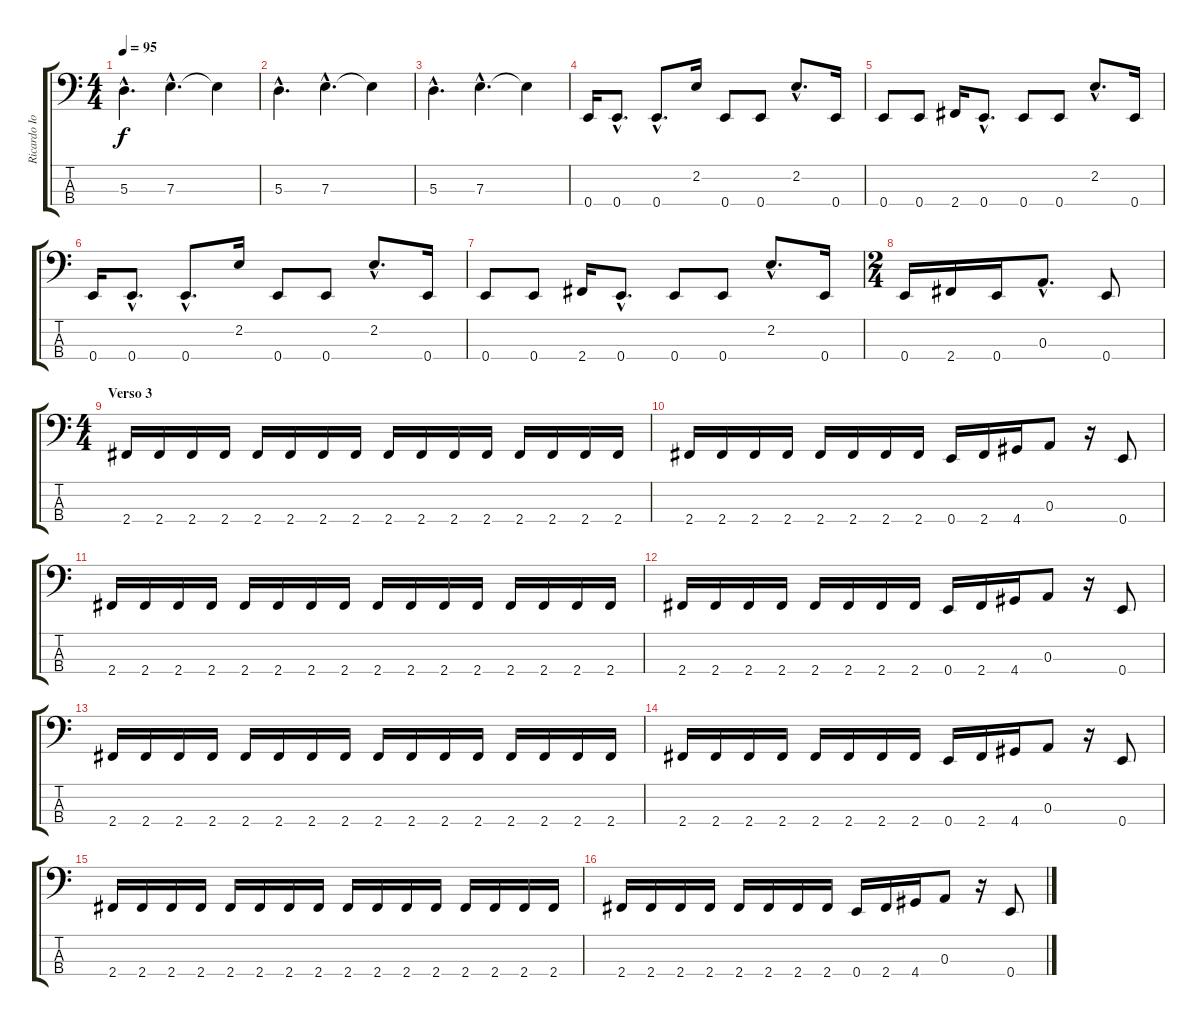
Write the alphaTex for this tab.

\track ("Ricardo Iorio (bajo)" "Ricardo Io") {instrument electricbassfinger}
\staff {score tabs}
\tuning (G2 D2 A1 E1) {hide}
\ts (4 4)
\tempo 95
\clef f4
\ks c
5.3{hac}.4{d dy f} 7.3{hac}.4{d} 7.3{t}.4 |
5.3{hac}.4{d} 7.3{hac}.4{d} 7.3{t}.4 |
5.3{hac}.4{d} 7.3{hac}.4{d} 7.3{t}.4 |
0.4.16 0.4{hac}.8{d} 0.4{hac}.8{d} 2.2.16 0.4.8 0.4.8 2.2{hac}.8{d} 0.4.16 |
0.4.8 0.4.8 2.4.16 0.4{hac}.8{d} 0.4.8 0.4.8 2.2{hac}.8{d} 0.4.16 |
0.4.16 0.4{hac}.8{d} 0.4{hac}.8{d} 2.2.16 0.4.8 0.4.8 2.2{hac}.8{d} 0.4.16 |
0.4.8 0.4.8 2.4.16 0.4{hac}.8{d} 0.4.8 0.4.8 2.2{hac}.8{d} 0.4.16 |
\ts (2 4)
0.4.16 2.4.16 0.4.16 0.3{hac}.8{d} 0.4.8 |
\ts (4 4)
\section ("" "Verso 3")
2.4.16 2.4.16 2.4.16 2.4.16 2.4.16 2.4.16 2.4.16 2.4.16 2.4.16 2.4.16 2.4.16 2.4.16 2.4.16 2.4.16 2.4.16 2.4.16 |
2.4.16 2.4.16 2.4.16 2.4.16 2.4.16 2.4.16 2.4.16 2.4.16 0.4.16 2.4.16 4.4.16 0.3.8 r.16 0.4.8 |
2.4.16 2.4.16 2.4.16 2.4.16 2.4.16 2.4.16 2.4.16 2.4.16 2.4.16 2.4.16 2.4.16 2.4.16 2.4.16 2.4.16 2.4.16 2.4.16 |
2.4.16 2.4.16 2.4.16 2.4.16 2.4.16 2.4.16 2.4.16 2.4.16 0.4.16 2.4.16 4.4.16 0.3.8 r.16 0.4.8 |
2.4.16 2.4.16 2.4.16 2.4.16 2.4.16 2.4.16 2.4.16 2.4.16 2.4.16 2.4.16 2.4.16 2.4.16 2.4.16 2.4.16 2.4.16 2.4.16 |
2.4.16 2.4.16 2.4.16 2.4.16 2.4.16 2.4.16 2.4.16 2.4.16 0.4.16 2.4.16 4.4.16 0.3.8 r.16 0.4.8 |
2.4.16 2.4.16 2.4.16 2.4.16 2.4.16 2.4.16 2.4.16 2.4.16 2.4.16 2.4.16 2.4.16 2.4.16 2.4.16 2.4.16 2.4.16 2.4.16 |
2.4.16 2.4.16 2.4.16 2.4.16 2.4.16 2.4.16 2.4.16 2.4.16 0.4.16 2.4.16 4.4.16 0.3.8 r.16 0.4.8
